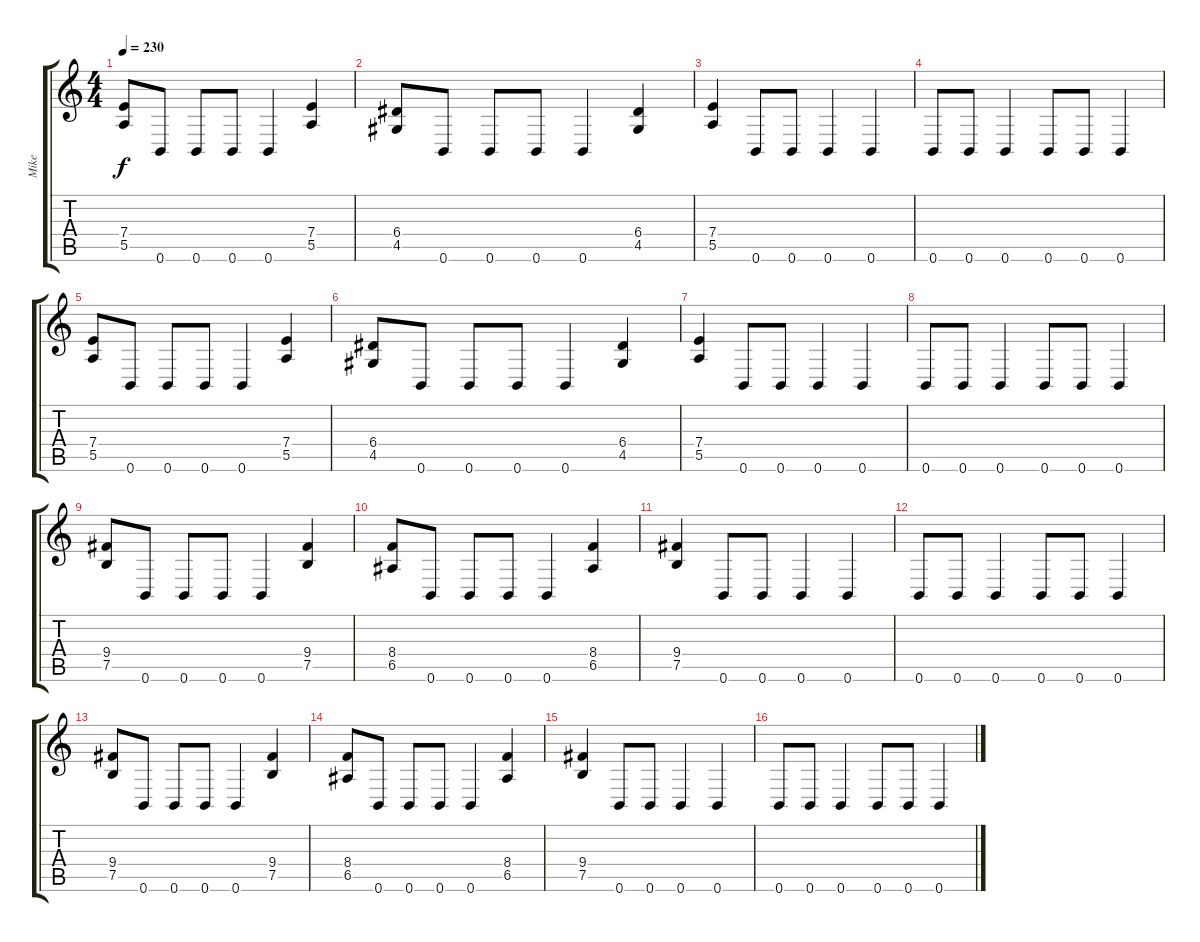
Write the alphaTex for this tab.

\track ("Mike" "Mike") {instrument distortionguitar}
\staff {score tabs}
\tuning (B3 Gb3 D3 A2 E2 B1) {hide}
\ts (4 4)
\tempo 230
\clef g2
\ks c
(7.4 5.5).8{dy f} 0.6.8 0.6.8 0.6.8 0.6.4 (7.4 5.5).4 |
(6.4 4.5).8 0.6.8 0.6.8 0.6.8 0.6.4 (6.4 4.5).4 |
(7.4 5.5).4 0.6.8 0.6.8 0.6.4 0.6.4 |
0.6.8 0.6.8 0.6.4 0.6.8 0.6.8 0.6.4 |
(7.4 5.5).8 0.6.8 0.6.8 0.6.8 0.6.4 (7.4 5.5).4 |
(6.4 4.5).8 0.6.8 0.6.8 0.6.8 0.6.4 (6.4 4.5).4 |
(7.4 5.5).4 0.6.8 0.6.8 0.6.4 0.6.4 |
0.6.8 0.6.8 0.6.4 0.6.8 0.6.8 0.6.4 |
(9.4 7.5).8 0.6.8 0.6.8 0.6.8 0.6.4 (9.4 7.5).4 |
(8.4 6.5).8 0.6.8 0.6.8 0.6.8 0.6.4 (8.4 6.5).4 |
(9.4 7.5).4 0.6.8 0.6.8 0.6.4 0.6.4 |
0.6.8 0.6.8 0.6.4 0.6.8 0.6.8 0.6.4 |
(9.4 7.5).8 0.6.8 0.6.8 0.6.8 0.6.4 (9.4 7.5).4 |
(8.4 6.5).8 0.6.8 0.6.8 0.6.8 0.6.4 (8.4 6.5).4 |
(9.4 7.5).4 0.6.8 0.6.8 0.6.4 0.6.4 |
0.6.8 0.6.8 0.6.4 0.6.8 0.6.8 0.6.4
